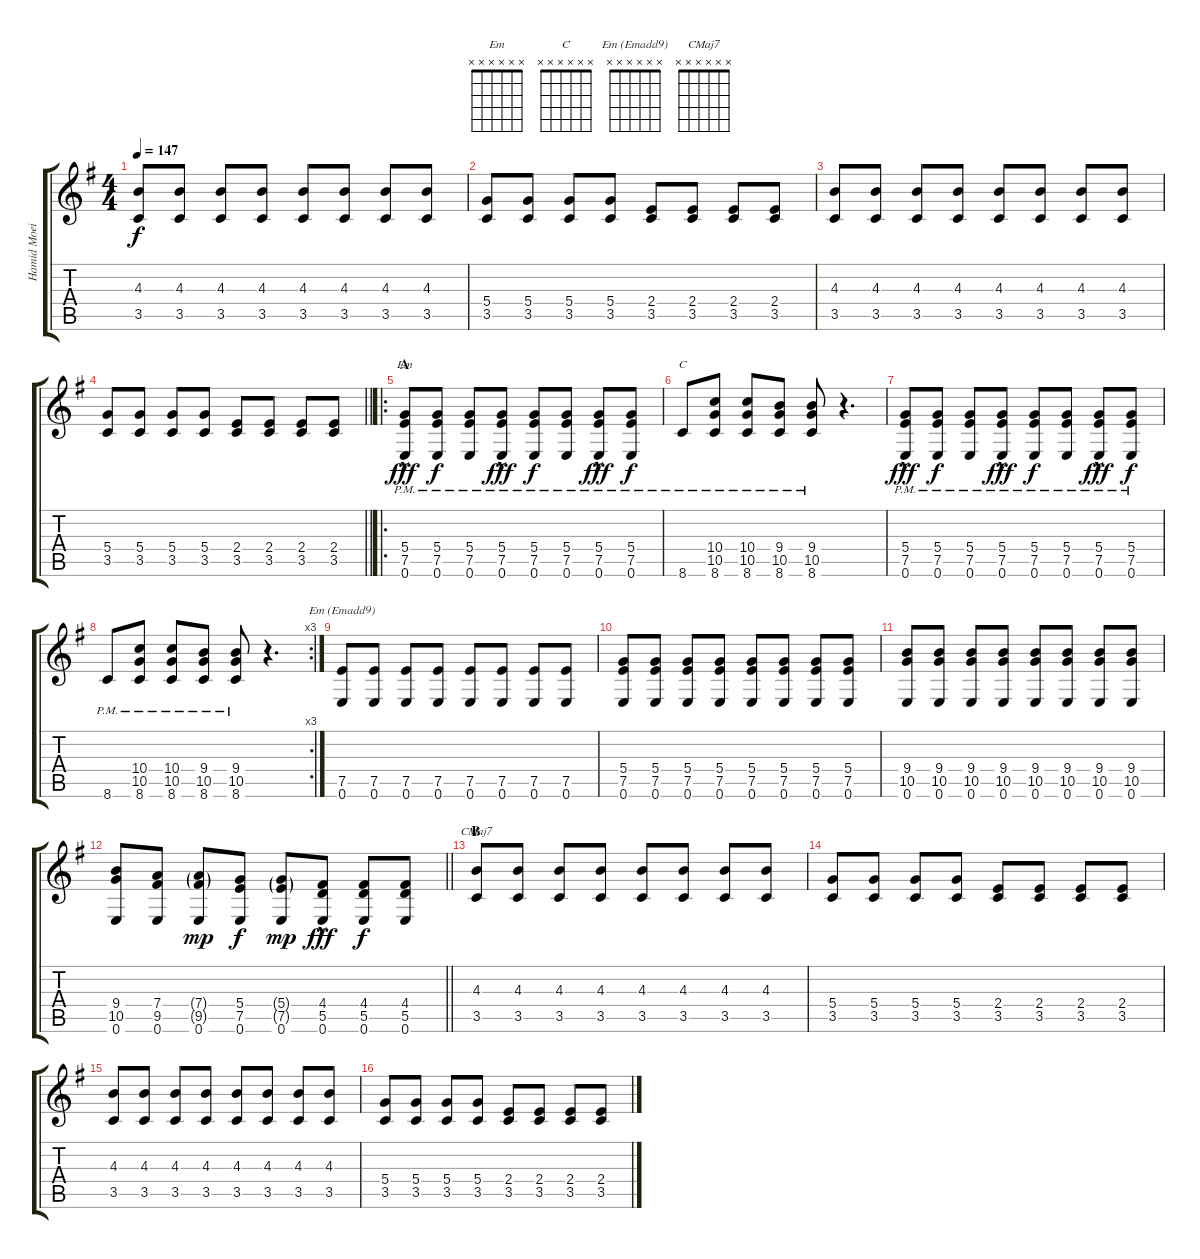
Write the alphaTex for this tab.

\track ("Hamid Moeini" "Hamid Moei") {instrument distortionguitar}
\staff {score tabs}
\tuning (E4 B3 G3 D3 A2 E2) {hide}
\chord ("Em" x x x x x x)
\chord ("C" x x x x x x)
\chord ("Em (Emadd9)" x x x x x x)
\chord ("CMaj7" x x x x x x)
\ts (4 4)
\tempo 147
\clef g2
\ks eminor
(4.3 3.5).8{dy f} (4.3 3.5).8 (4.3 3.5).8 (4.3 3.5).8 (4.3 3.5).8 (4.3 3.5).8 (4.3 3.5).8 (4.3 3.5).8 |
(5.4 3.5).8 (5.4 3.5).8 (5.4 3.5).8 (5.4 3.5).8 (2.4 3.5).8 (2.4 3.5).8 (2.4 3.5).8 (2.4 3.5).8 |
(4.3 3.5).8 (4.3 3.5).8 (4.3 3.5).8 (4.3 3.5).8 (4.3 3.5).8 (4.3 3.5).8 (4.3 3.5).8 (4.3 3.5).8 |
\barLineRight lightlight
(5.4 3.5).8 (5.4 3.5).8 (5.4 3.5).8 (5.4 3.5).8 (2.4 3.5).8 (2.4 3.5).8 (2.4 3.5).8 (2.4 3.5).8 |
\ro
\section ("" "A")
(5.4{hac pm} 7.5{hac pm} 0.6{hac pm}).8{ch "Em" dy fff} (5.4{pm} 7.5{pm} 0.6{pm}).8{dy f} (5.4{pm} 7.5{pm} 0.6{pm}).8 (5.4{hac pm} 7.5{hac pm} 0.6{hac pm}).8{dy fff} (5.4{pm} 7.5{pm} 0.6{pm}).8{dy f} (5.4{pm} 7.5{pm} 0.6{pm}).8 (5.4{hac pm} 7.5{hac pm} 0.6{hac pm}).8{dy fff} (5.4{pm} 7.5{pm} 0.6{pm}).8{dy f} |
8.6{pm}.8{ch "C"} (10.4{pm} 10.5{pm} 8.6{pm}).8 (10.4{pm} 10.5{pm} 8.6{pm}).8 (9.4{pm} 10.5{pm} 8.6{pm}).8 (9.4{pm} 10.5{pm} 8.6{pm}).8 r.4{d} |
(5.4{hac pm} 7.5{hac pm} 0.6{hac pm}).8{dy fff} (5.4{pm} 7.5{pm} 0.6{pm}).8{dy f} (5.4{pm} 7.5{pm} 0.6{pm}).8 (5.4{hac pm} 7.5{hac pm} 0.6{hac pm}).8{dy fff} (5.4{pm} 7.5{pm} 0.6{pm}).8{dy f} (5.4{pm} 7.5{pm} 0.6{pm}).8 (5.4{hac pm} 7.5{hac pm} 0.6{hac pm}).8{dy fff} (5.4{pm} 7.5{pm} 0.6{pm}).8{dy f} |
\rc 3
8.6{pm}.8 (10.4{pm} 10.5{pm} 8.6{pm}).8 (10.4{pm} 10.5{pm} 8.6{pm}).8 (9.4{pm} 10.5{pm} 8.6{pm}).8 (9.4{pm} 10.5{pm} 8.6{pm}).8 r.4{d} |
(7.5 0.6).8{ch "Em (Emadd9)"} (7.5 0.6).8 (7.5 0.6).8 (7.5 0.6).8 (7.5 0.6).8 (7.5 0.6).8 (7.5 0.6).8 (7.5 0.6).8 |
(5.4 7.5 0.6).8 (5.4 7.5 0.6).8 (5.4 7.5 0.6).8 (5.4 7.5 0.6).8 (5.4 7.5 0.6).8 (5.4 7.5 0.6).8 (5.4 7.5 0.6).8 (5.4 7.5 0.6).8 |
(9.4 10.5 0.6).8 (9.4 10.5 0.6).8 (9.4 10.5 0.6).8 (9.4 10.5 0.6).8 (9.4 10.5 0.6).8 (9.4 10.5 0.6).8 (9.4 10.5 0.6).8 (9.4 10.5 0.6).8 |
\barLineRight lightlight
(9.4 10.5 0.6).8 (7.4 9.5 0.6).8 (7.4{g} 9.5{g} 0.6).8{dy mp} (5.4 7.5 0.6).8{dy f} (5.4{g} 7.5{g} 0.6).8{dy mp} (4.4{hac} 5.5{hac} 0.6{hac}).8{dy fff} (4.4 5.5 0.6).8{dy f} (4.4 5.5 0.6).8 |
\section ("" "B")
(4.3 3.5).8{ch "CMaj7"} (4.3 3.5).8 (4.3 3.5).8 (4.3 3.5).8 (4.3 3.5).8 (4.3 3.5).8 (4.3 3.5).8 (4.3 3.5).8 |
(5.4 3.5).8 (5.4 3.5).8 (5.4 3.5).8 (5.4 3.5).8 (2.4 3.5).8 (2.4 3.5).8 (2.4 3.5).8 (2.4 3.5).8 |
(4.3 3.5).8 (4.3 3.5).8 (4.3 3.5).8 (4.3 3.5).8 (4.3 3.5).8 (4.3 3.5).8 (4.3 3.5).8 (4.3 3.5).8 |
(5.4 3.5).8 (5.4 3.5).8 (5.4 3.5).8 (5.4 3.5).8 (2.4 3.5).8 (2.4 3.5).8 (2.4 3.5).8 (2.4 3.5).8
